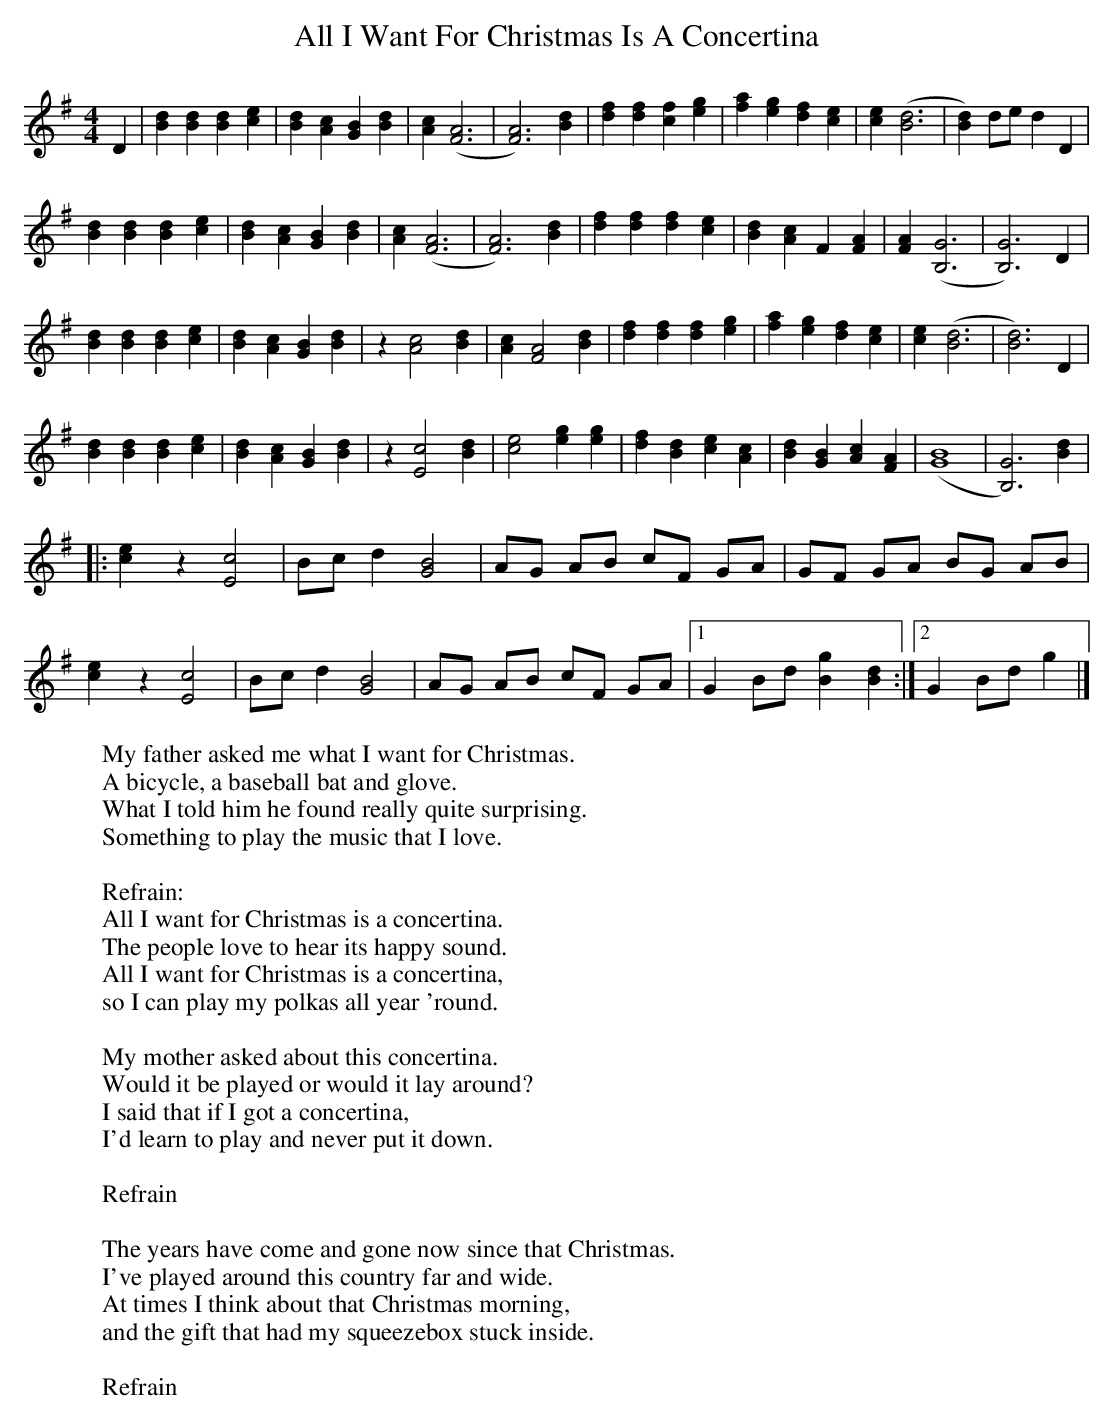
X:1
T:All I Want For Christmas Is A Concertina
M:4/4
L:1/4
K:G % transposed from A
D|[Bd] [Bd] [Bd] [ce]|[Bd] [Ac] [GB] [Bd]|[Ac] ([F3A3]|[F3A3]) [Bd]|\
[df] [df] [cf] [eg]|[fa] [eg] [df] [ce]|[ce] ([B3d3]|[Bd]) d/e/ d D|
[Bd] [Bd] [Bd] [ce]|[Bd] [Ac] [GB] [Bd]|[Ac] ([F3A3]|[F3A3]) [Bd]|\
[df] [df] [df] [ce]|[Bd] [Ac] F [FA]|[FA] ([B,3G3]|[B,3G3]) D|
[Bd] [Bd] [Bd] [ce]|[Bd] [Ac] [GB] [Bd]|z [A2c2] [Bd]|[Ac] [F2A2] [Bd]|\
[df] [df] [df] [eg]|[fa] [eg] [df] [ce]|[ce] ([B3d3]|[B3d3]) D|
[Bd] [Bd] [Bd] [ce]|[Bd] [Ac] [GB] [Bd]|z [E2c2] [Bd]|[c2e2] [eg] [eg]|\
[df] [Bd] [ce] [Ac]|[Bd] [GB] [Ac] [FA]|([B4G4]|[B,3G3]) [Bd]|
|:[ce] z [E2c2]|B/c/ d [G2B2]|A/G/ A/B/ c/F/ G/A/|G/F/ G/A/ B/G/ A/B/|
[ce] z [E2c2]|B/c/ d [G2B2]|A/G/ A/B/ c/F/ G/A/|1 G B/d/ [Bg] [Bd]:|2 G B/d/ g |]
W:My father asked me what I want for Christmas.
W:A bicycle, a baseball bat and glove.
W:What I told him he found really quite surprising.
W:Something to play the music that I love.
W:
W:Refrain:
W:All I want for Christmas is a concertina.
W:The people love to hear its happy sound.
W:All I want for Christmas is a concertina,
W:so I can play my polkas all year 'round.
W:
W:My mother asked about this concertina.
W:Would it be played or would it lay around?
W:I said that if I got a concertina,
W:I'd learn to play and never put it down.
W:
W:Refrain
W:
W:The years have come and gone now since that Christmas.
W:I've played around this country far and wide.
W:At times I think about that Christmas morning,
W:and the gift that had my squeezebox stuck inside.
W:
W:Refrain
